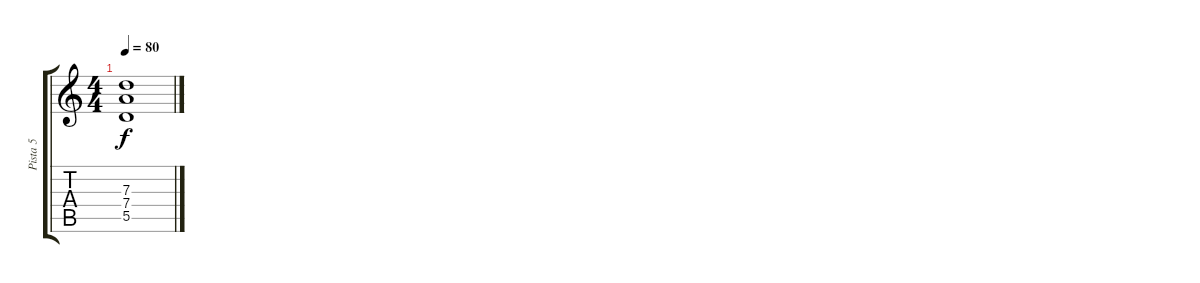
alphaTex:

\track ("Pista 5" "Pista 5") {instrument distortionguitar}
\staff {score tabs}
\tuning (E4 B3 G3 D3 A2 E2) {hide}
\ts (4 4)
\tempo 80
\clef g2
\ks c
(7.3{t} 7.4{t} 5.5{t}).1{dy f}
